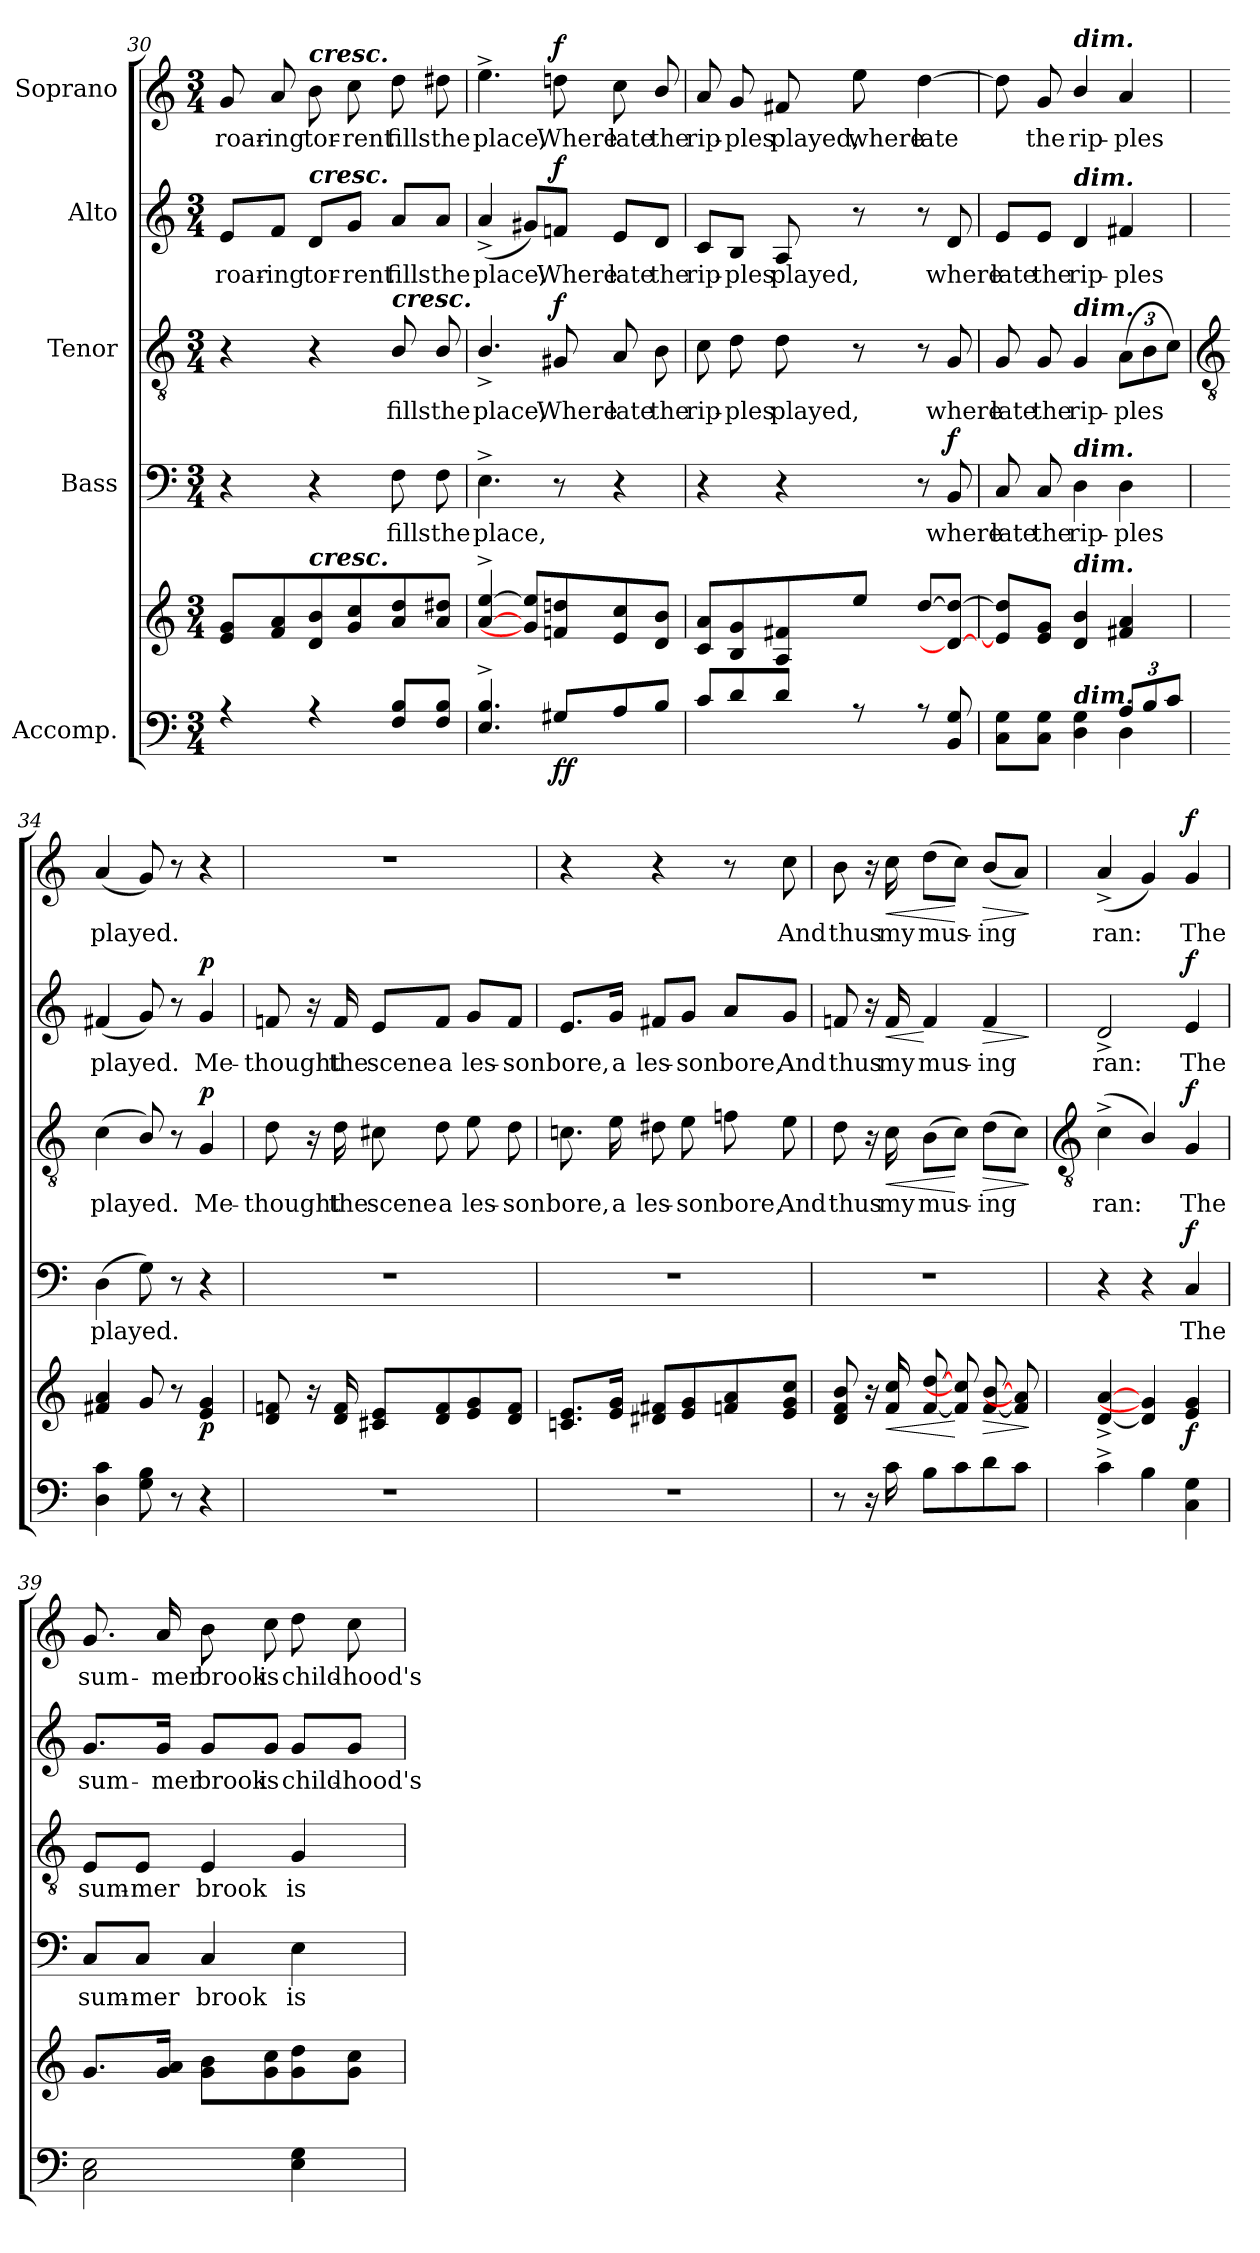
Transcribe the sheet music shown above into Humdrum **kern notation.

**kern	**kern	**dynam	**kern	**text	**dynam	**kern	**text	**dynam	**kern	**text	**dynam	**kern	**text	**dynam
*part5	*part5	*part5	*part4	*part4	*part4	*part3	*part3	*part3	*part2	*part2	*part2	*part1	*part1	*part1
*staff6	*staff5	*staff5/6	*staff4	*staff4	*staff4	*staff3	*staff3	*staff3	*staff2	*staff2	*staff2	*staff1	*staff1	*staff1
*I"Accomp.	*	*	*I"Bass	*	*	*I"Tenor	*	*	*I"Alto	*	*	*I"Soprano	*	*
!!LO:LB:g=z
*clefF4	*clefG2	*	*clefF4	*	*	*clefGv2	*	*	*clefG2	*	*	*clefG2	*	*
*k[]	*k[]	*	*k[]	*	*	*k[]	*	*	*k[]	*	*	*k[]	*	*
*C:	*C:	*	*C:	*	*	*C:	*	*	*C:	*	*	*C:	*	*
*M3/4	*M3/4	*	*M3/4	*	*	*M3/4	*	*	*M3/4	*	*	*M3/4	*	*
=30	=30	=30	=30	=30	=30	=30	=30	=30	=30	=30	=30	=30	=30	=30
*^	*	*	*	*	*	*	*	*	*	*	*	*	*	*
!	!LO:N:vis=1	!	!	!	!	!	!	!	!	!	!LO:LY:b	!	!	!LO:LY:b	!
*	*	*^	*	*	*	*	*	*	*	*	*	*	*	*	*
4r	2.ryy	8e/ 8g/L	2.ryy	.	4r	.	.	4r	.	.	8e/L	roar-	.	8g	roar-	.
!	!	!	!	!	!	!	!	!	!	!	!	!LO:LY:b	!	!	!LO:LY:b	!
.	.	8f/ 8a/	.	.	.	.	.	.	.	.	8f/J	-ing	.	8a	-ing	.
!	!	!	!	!	!	!	!	!	!	!	!	!	!	!LO:TX:a:Bi:t=cresc.	!	!
!	!	!	!	!	!	!	!	!	!	!	!LO:TX:a:Bi:t=cresc.	!	!	!	!	!
!	!	!LO:TX:a:Bi:t=cresc.	!	!	!	!	!	!	!	!	!	!	!	!	!	!
!	!	!	!	!	!	!	!	!	!	!	!	!LO:LY:b	!	!	!LO:LY:b	!
4r	.	8d/ 8b/	.	.	4r	.	.	4r	.	.	8d/L	tor-	.	8b	tor-	.
!	!	!	!	!	!	!	!	!	!	!	!	!LO:LY:b	!	!	!LO:LY:b	!
.	.	8g/ 8cc/	.	.	.	.	.	.	.	.	8g/J	-rent	.	8cc	-rent	.
!	!	!	!	!	!	!	!	!LO:TX:a:Bi:t=cresc.	!	!	!	!	!	!	!	!
!	!	!	!	!	!	!LO:LY:b	!	!	!LO:LY:b	!	!	!LO:LY:b	!	!	!LO:LY:b	!
8F 8BL	.	8a/ 8dd/	.	.	8F	fills	.	8B/	fills	.	8a/L	fills	.	8dd	fills	.
!	!	!	!	!	!	!LO:LY:b	!	!	!LO:LY:b	!	!	!LO:LY:b	!	!	!LO:LY:b	!
8F 8BJ	.	8a/ 8dd#X/J	.	.	8F	the	.	8B/	the	.	8a/J	the	.	8dd#X	the	.
=31	=31	=31	=31	=31	=31	=31	=31	=31	=31	=31	=31	=31	=31	=31	=31	=31
!	!LO:N:vis=1	!	!	!	!	!LO:LY:b	!	!	!LO:LY:b	!	!	!LO:LY:b	!	!	!LO:LY:b	!
4.E^ 4.B^	2.ryy	[4a/^ [4ee/^	2.ryy	.	4.E^	place,	.	4.B^/	place,	.	(<4a^	place,	.	4.ee^	place,	.
.	.	8g#/] 8ee/]L	.	.	.	.	.	.	.	.	8g#X/L)	.	.	.	.	.
!	!	!	!	!LO:DY:b=2	!	!	!	!	!LO:LY:b	!	!	!LO:LY:b	!	!	!LO:LY:b	!
!	!	!	!	!LO:DY:n=1:b	!	!	!	!	!	!LO:DY:b	!	!	!LO:DY:b	!	!	!LO:DY:b
8G#X\L	.	8fn/ 8ddn/	.	f f	8r	.	.	8G#X	Where	f	8fn/J	Where	f	8ddn	Where	f
!	!	!	!	!	!	!	!	!	!LO:LY:b	!	!	!LO:LY:b	!	!	!LO:LY:b	!
8A/	.	8e/ 8cc/	.	.	4r	.	.	8A	late	.	8e/L	late	.	8cc	late	.
!	!	!	!	!	!	!	!	!	!LO:LY:b	!	!	!LO:LY:b	!	!	!LO:LY:b	!
8B/J	.	8d/ 8b/J	.	.	.	.	.	8B	the	.	8d/J	the	.	8b/	the	.
=32	=32	=32	=32	=32	=32	=32	=32	=32	=32	=32	=32	=32	=32	=32	=32	=32
!	!LO:N:vis=1	!	!	!	!	!	!	!	!LO:LY:b	!	!	!LO:LY:b	!	!	!LO:LY:b	!
8cL	2.ryy	8c/ 8a/L	2.ryy	.	4r	.	.	8c	rip-	.	8c/L	rip-	.	8a	rip-	.
!	!	!	!	!	!	!	!	!	!LO:LY:b	!	!	!LO:LY:b	!	!	!LO:LY:b	!
8d	.	8B/ 8g/	.	.	.	.	.	8d	-ples	.	8B/J	-ples	.	8g	-ples	.
!	!	!	!	!	!	!	!	!	!LO:LY:b	!	!	!LO:LY:b	!	!	!LO:LY:b	!
8dJ	.	8A/ 8f#X/	.	.	4r	.	.	8d	played,	.	8A	played,	.	8f#X	played,	.
!	!	!	!	!	!	!	!	!	!	!	!	!	!	!	!LO:LY:b	!
8r	.	8ee/J	.	.	.	.	.	8r	.	.	8r	.	.	8ee	where	.
!	!	!	!	!	!	!	!	!	!	!	!	!	!	!	!LO:LY:b	!
8r	.	[8dd/L	.	.	8r	.	.	8r	.	.	8r	.	.	[4dd	late	.
!	!	!	!	!	!	!LO:LY:b	!LO:DY:b	!	!LO:LY:b	!	!	!LO:LY:b	!	!	!	!
8BB 8G	.	8d/_ 8dd/_J	.	.	8BB	where	f	8G	where	.	8d	where	.	.	.	.
=33	=33	=33	=33	=33	=33	=33	=33	=33	=33	=33	=33	=33	=33	=33	=33	=33
!	!	!	!LO:N:vis=1	!	!	!LO:LY:b	!	!	!LO:LY:b	!	!	!LO:LY:b	!	!	!	!
2ryy	8C 8GL	8e/] 8dd/]L	2.ryy	.	8C	late	.	8G	late	.	8e/L	late	.	8dd]	.	.
!	!	!	!	!	!	!LO:LY:b	!	!	!LO:LY:b	!	!	!LO:LY:b	!	!	!LO:LY:b	!
.	8C 8GJ	8e/ 8g/J	.	.	8C	the	.	8G	the	.	8e/J	the	.	8g	the	.
!	!	!	!	!	!	!	!	!	!	!	!	!	!	!LO:TX:a:Bi:t=dim.	!	!
!	!	!	!	!	!	!	!	!	!	!	!LO:TX:a:Bi:t=dim.	!	!	!	!	!
!	!	!	!	!	!	!	!	!LO:TX:a:Bi:t=dim.	!	!	!	!	!	!	!	!
!	!	!	!	!	!LO:TX:a:Bi:t=dim.	!	!	!	!	!	!	!	!	!	!	!
!	!	!LO:TX:a:Bi:t=dim.	!	!	!	!	!	!	!	!	!	!	!	!	!	!
!	!LO:TX:a:Bi:t=dim.	!	!	!	!	!	!	!	!	!	!	!	!	!	!	!
!	!	!	!	!	!	!LO:LY:b	!	!	!LO:LY:b	!	!	!LO:LY:b	!	!	!LO:LY:b	!
.	4D 4G	4d/ 4b/	.	.	4D	rip-	.	4G	rip-	.	4d	rip-	.	4b/	rip-	.
!	!	!	!	!	!	!LO:LY:b	!	!	!LO:LY:b	!	!	!LO:LY:b	!	!	!LO:LY:b	!
12A/L	4D	4f#X/ 4a/	.	.	4D	-ples	.	(>12AL	-ples	.	4f#X	-ples	.	4a	-ples	.
12B/	.	.	.	.	.	.	.	12B	.	.	.	.	.	.	.	.
12c/J	.	.	.	.	.	.	.	12cJ)	.	.	.	.	.	.	.	.
*v	*v	*	*	*	*	*	*	*	*	*	*	*	*	*	*	*
*	*v	*v	*	*	*	*	*	*	*	*	*	*	*	*	*
!!LO:LB:g=z
=34	=34	=34	=34	=34	=34	=34	=34	=34	=34	=34	=34	=34	=34	=34
*	*	*	*	*	*	*clefGv2	*	*	*	*	*	*	*	*
!	!	!	!	!LO:LY:b	!	!	!LO:LY:b	!	!	!LO:LY:b	!	!	!LO:LY:b	!
4D 4c	4f#X 4a	.	(>4D	played.	.	(<4c	played.	.	(<4f#X	played.	.	(<4a	played.	.
8G 8B	8g	.	8G)	.	.	8B/)	.	.	8g)	.	.	8g)	.	.
8r	8r	.	8r	.	.	8r	.	.	8r	.	.	8r	.	.
!	!	!LO:DY:b	!	!	!	!	!LO:LY:b	!LO:DY:b	!	!LO:LY:b	!LO:DY:b	!	!	!
4r	4e 4g	p	4r	.	.	4G	Me-	p	4g	Me-	p	4r	.	.
=35	=35	=35	=35	=35	=35	=35	=35	=35	=35	=35	=35	=35	=35	=35
!LO:N:vis=1	!	!	!LO:N:vis=1	!	!	!	!LO:LY:b	!	!	!LO:LY:b	!	!LO:N:vis=1	!	!
2.r	8d 8fn	.	2.r	.	.	8d	-thought	.	8fn	-thought	.	2.r	.	.
.	16r	.	.	.	.	16r	.	.	16r	.	.	.	.	.
!	!	!	!	!	!	!	!LO:LY:b	!	!	!LO:LY:b	!	!	!	!
.	16d 16f	.	.	.	.	16d	the	.	16f	the	.	.	.	.
!	!	!	!	!	!	!	!LO:LY:b	!	!	!LO:LY:b	!	!	!	!
.	8c#X 8eL	.	.	.	.	8c#X	scene	.	8e/L	scene	.	.	.	.
!	!	!	!	!	!	!	!LO:LY:b	!	!	!LO:LY:b	!	!	!	!
.	8d 8f	.	.	.	.	8d	a	.	8f/J	a	.	.	.	.
!	!	!	!	!	!	!	!LO:LY:b	!	!	!LO:LY:b	!	!	!	!
.	8e 8g	.	.	.	.	8e	les-	.	8g/L	les-	.	.	.	.
!	!	!	!	!	!	!	!LO:LY:b	!	!	!LO:LY:b	!	!	!	!
.	8d 8fJ	.	.	.	.	8d	-son	.	8f/J	-son	.	.	.	.
=36	=36	=36	=36	=36	=36	=36	=36	=36	=36	=36	=36	=36	=36	=36
!LO:N:vis=1	!	!	!LO:N:vis=1	!	!	!	!LO:LY:b	!	!	!LO:LY:b	!	!	!	!
2.r	8.cn 8.eL	.	2.r	.	.	8.cn	bore,	.	8.e/L	bore,	.	4r	.	.
!	!	!	!	!	!	!	!LO:LY:b	!	!	!LO:LY:b	!	!	!	!
.	16e 16gJ	.	.	.	.	16e	a	.	16g/Jk	a	.	.	.	.
!	!	!	!	!	!	!	!LO:LY:b	!	!	!LO:LY:b	!	!	!	!
.	8d#X 8f#XL	.	.	.	.	8d#X	les-	.	8f#X/L	les-	.	4r	.	.
!	!	!	!	!	!	!	!LO:LY:b	!	!	!LO:LY:b	!	!	!	!
.	8e 8g	.	.	.	.	8e	-son	.	8g/J	-son	.	.	.	.
!	!	!	!	!	!	!	!LO:LY:b	!	!	!LO:LY:b	!	!	!	!
.	8fn 8a	.	.	.	.	8fn	bore,	.	8a/L	bore,	.	8r	.	.
!	!	!	!	!	!	!	!LO:LY:b	!	!	!LO:LY:b	!	!	!LO:LY:b	!
.	8e 8g 8ccJ	.	.	.	.	8e	And	.	8g/J	And	.	8cc	And	.
=37	=37	=37	=37	=37	=37	=37	=37	=37	=37	=37	=37	=37	=37	=37
!	!	!	!LO:N:vis=1	!	!	!	!LO:LY:b	!	!	!LO:LY:b	!	!	!LO:LY:b	!
8r	8d 8f 8b	.	2.r	.	.	8d	thus	.	8fn	thus	.	8b	thus	.
16r	16r	.	.	.	.	16r	.	.	16r	.	.	16r	.	.
!	!	!LO:HP:b	!	!	!	!	!LO:LY:b	!LO:HP:b	!	!LO:LY:b	!LO:HP:b	!	!LO:LY:b	!LO:HP:b
16c	16f 16ccLL	<	.	.	.	16c	my	<	16f	my	<	16cc	my	<
!	!	!	!	!	!	!	!LO:LY:b	!	!	!LO:LY:b	!	!	!LO:LY:b	!
8BL	[8f [8dd	.	.	.	.	(>8BL	mus-	.	4f	mus-	[	(>8ddL	mus-	.
8c	8f] 8cc]	[	.	.	.	8cJ)	.	[	.	.	.	8ccJ)	.	[
!	!	!LO:HP:b	!	!	!	!	!LO:LY:b	!LO:HP:b	!	!LO:LY:b	!LO:HP:b	!	!LO:LY:b	!LO:HP:b
8d	[8f/ [8b/	>	.	.	.	(>8dL	ing	>	4f	-ing	>	(<8b/L	ing	>
8cJ	8f] 8a]J	.	.	.	.	8cJ)	.	.	.	.	.	8aJ)	.	.
.	.	]	.	.	.	.	.	]	.	.	]	.	.	]
!!LO:LB:g=z
=38	=38	=38	=38	=38	=38	=38	=38	=38	=38	=38	=38	=38	=38	=38
*	*	*	*	*	*	*clefGv2	*	*	*	*	*	*	*	*
!	!	!	!	!	!	!	!LO:LY:b	!	!	!LO:LY:b	!	!	!LO:LY:b	!
4c^	[4d^ [4a^	.	4r	.	.	(<4c^	ran:	.	2d^	ran:	.	(<4a^	ran:	.
4B\	4d] 4g]	.	4r	.	.	4B/)	.	.	.	.	.	4g)	.	.
!	!	!LO:DY:b	!	!LO:LY:b	!LO:DY:b	!	!LO:LY:b	!LO:DY:b	!	!LO:LY:b	!LO:DY:b	!	!LO:LY:b	!LO:DY:b
4C 4G	4e 4g	f	4C	The	f	4G	The	f	4e	The	f	4g	The	f
=39	=39	=39	=39	=39	=39	=39	=39	=39	=39	=39	=39	=39	=39	=39
!	!	!	!	!LO:LY:b	!	!	!LO:LY:b	!	!	!LO:LY:b	!	!	!LO:LY:b	!
2C 2E	8.gL	.	8CL	sum-	.	8EL	sum-	.	8.g/L	sum-	.	8.g	sum-	.
!	!	!	!	!LO:LY:b	!	!	!LO:LY:b	!	!	!	!	!	!	!
.	.	.	8CJ	-mer	.	8EJ	-mer	.	.	.	.	.	.	.
!	!	!	!	!	!	!	!	!	!	!LO:LY:b	!	!	!LO:LY:b	!
.	16g 16aJ	.	.	.	.	.	.	.	16g/Jk	-mer	.	16a	-mer	.
!	!	!	!	!LO:LY:b	!	!	!LO:LY:b	!	!	!LO:LY:b	!	!	!LO:LY:b	!
.	8g 8bL	.	4C	brook	.	4E	brook	.	8g/L	brook	.	8b	brook	.
!	!	!	!	!	!	!	!	!	!	!LO:LY:b	!	!	!LO:LY:b	!
.	8g 8cc	.	.	.	.	.	.	.	8g/J	is	.	8cc	is	.
!	!	!	!	!LO:LY:b	!	!	!LO:LY:b	!	!	!LO:LY:b	!	!	!LO:LY:b	!
4E 4G	8g 8dd	.	4E	is	.	4G	is	.	8g/L	child-	.	8dd	child-	.
!	!	!	!	!	!	!	!	!	!	!LO:LY:b	!	!	!LO:LY:b	!
.	8g 8ccJ	.	.	.	.	.	.	.	8g/J	-hood's	.	8cc	-hood's	.
=	=	=	=	=	=	=	=	=	=	=	=	=	=	=
*-	*-	*-	*-	*-	*-	*-	*-	*-	*-	*-	*-	*-	*-	*-
